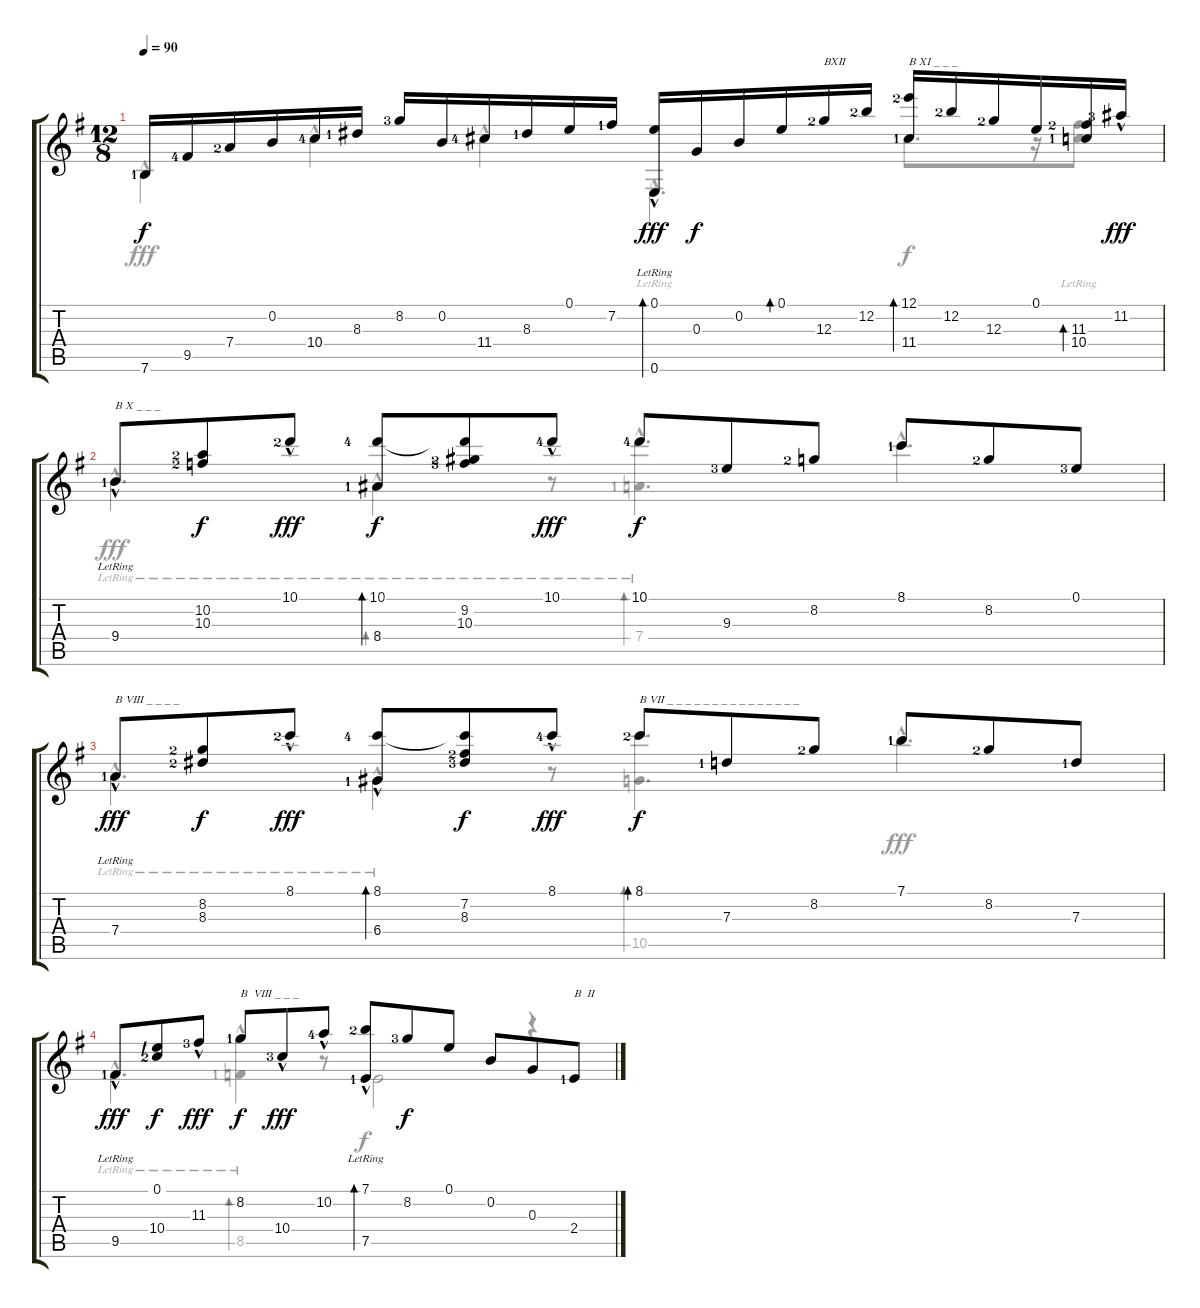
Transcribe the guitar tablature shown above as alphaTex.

\track "" {instrument acousticguitarnylon}
\staff {score tabs}
\tuning (E4 B3 G3 D3 A2 E2) {hide}
\voice
\ts (12 8)
\tempo 90
\clef g2
\ks eminor
7.6{lf 2}.16{dy f} 9.5{lf 5}.16 7.4{lf 3}.16 0.2.16 10.4{lf 5}.16 8.3{lf 2}.16 8.2{lf 4}.16 0.2.16 11.4{lf 5}.16 8.3{lf 2}.16 0.1.16 7.2{lf 2}.16 (0.1{hac lr} 0.6{hac lr}).16{bd 480 dy fff} 0.3.16{dy f} 0.2.16 0.1.16{bd 480} 12.3{lf 3}.16{txt "BXII"} 12.2{lf 3}.16 (12.1{lf 3} 11.4{lf 2}).16{bd 480 txt "B XI _ _ _"} 12.2{lf 3}.16 12.3{lf 3}.16 0.1.16 (11.3{lf 3} 10.4{lf 2}).16{bd 480} 11.2{hac lf 4}.16{dy fff} |
9.4{hac lr lf 2}.8{txt "B X _ _ _"} (10.2{lf 3} 10.3{lf 3}).8{dy f} 10.1{hac lf 3}.8{dy fff} (10.1{lf 5} 8.4{lf 2}).8{bd 480 dy f} (10.1{t} 9.2{lf 3} 10.3{lf 4}).8 10.1{hac lf 5}.8{dy fff} 10.1{lf 5}.8{dy f} 9.3{lf 4}.8 8.2{lf 3}.8 8.1{lf 2}.8 8.2{lf 3}.8 0.1{lf 4}.8 |
7.4{hac lr lf 2}.8{txt "B VIII _ _ _ _" dy fff} (8.2{lf 3} 8.3{lf 3}).8{dy f} 8.1{hac lf 3}.8{dy fff} (8.1{hac lf 5} 6.4{lf 2}).8{bd 480} (8.1{t} 7.2{lf 3} 8.3{lf 4}).8{dy f} 8.1{hac lf 5}.8{dy fff} 8.1{lf 3}.8{bd 480 txt "B VII _ _ _ _ _ _ _ _ _ _ _ _ _ _ _" dy f} 7.3{lf 2}.8 8.2{lf 3}.8 7.1{lf 2}.8 8.2{lf 3}.8 7.3{lf 2}.8 |
9.5{hac lr lf 2}.8{dy fff} (0.1{lf 1} 10.4{lf 3}).8{dy f} 11.3{hac lf 4}.8{dy fff} 8.2{lf 2}.8{txt "B  VIII _ _ _" dy f} 10.4{hac lf 4}.8{dy fff} 10.2{hac lf 5}.8 (7.1{lf 3} 7.5{hac lr lf 2}).8{bd 480} 8.2{lf 4}.8{dy f} 0.1.8 0.2.8 0.3.8 2.4{lf 2}.8{txt "B  II "}
\voice
\clef g2
\ottava regular
\simile none
\ks eminor
7.6{hac}.4{dy fff} 10.4{hac}.4 11.4{hac}.4 0.6{hac lr}.4{d} 11.4.8{d dy f} r.16 (11.3{lr} 10.4{lr}).8 |
9.4{hac lr}.4{d dy fff} 8.4{hac lr}.4{bd 480} r.8 (10.1{hac lr} 7.4{hac lr lf 2}).4{d bd 480} 8.1{hac}.4{d} |
7.4{hac lr}.4{d} 6.4{hac lr}.4 r.8 (8.1 10.5).4{d bd 480 dy f} 7.1{hac}.4{d dy fff} |
9.5{hac lr}.4{d} (8.2 8.5{hac lr lf 2}).4{bd 480} r.8 7.5.2{dy f} r.4
